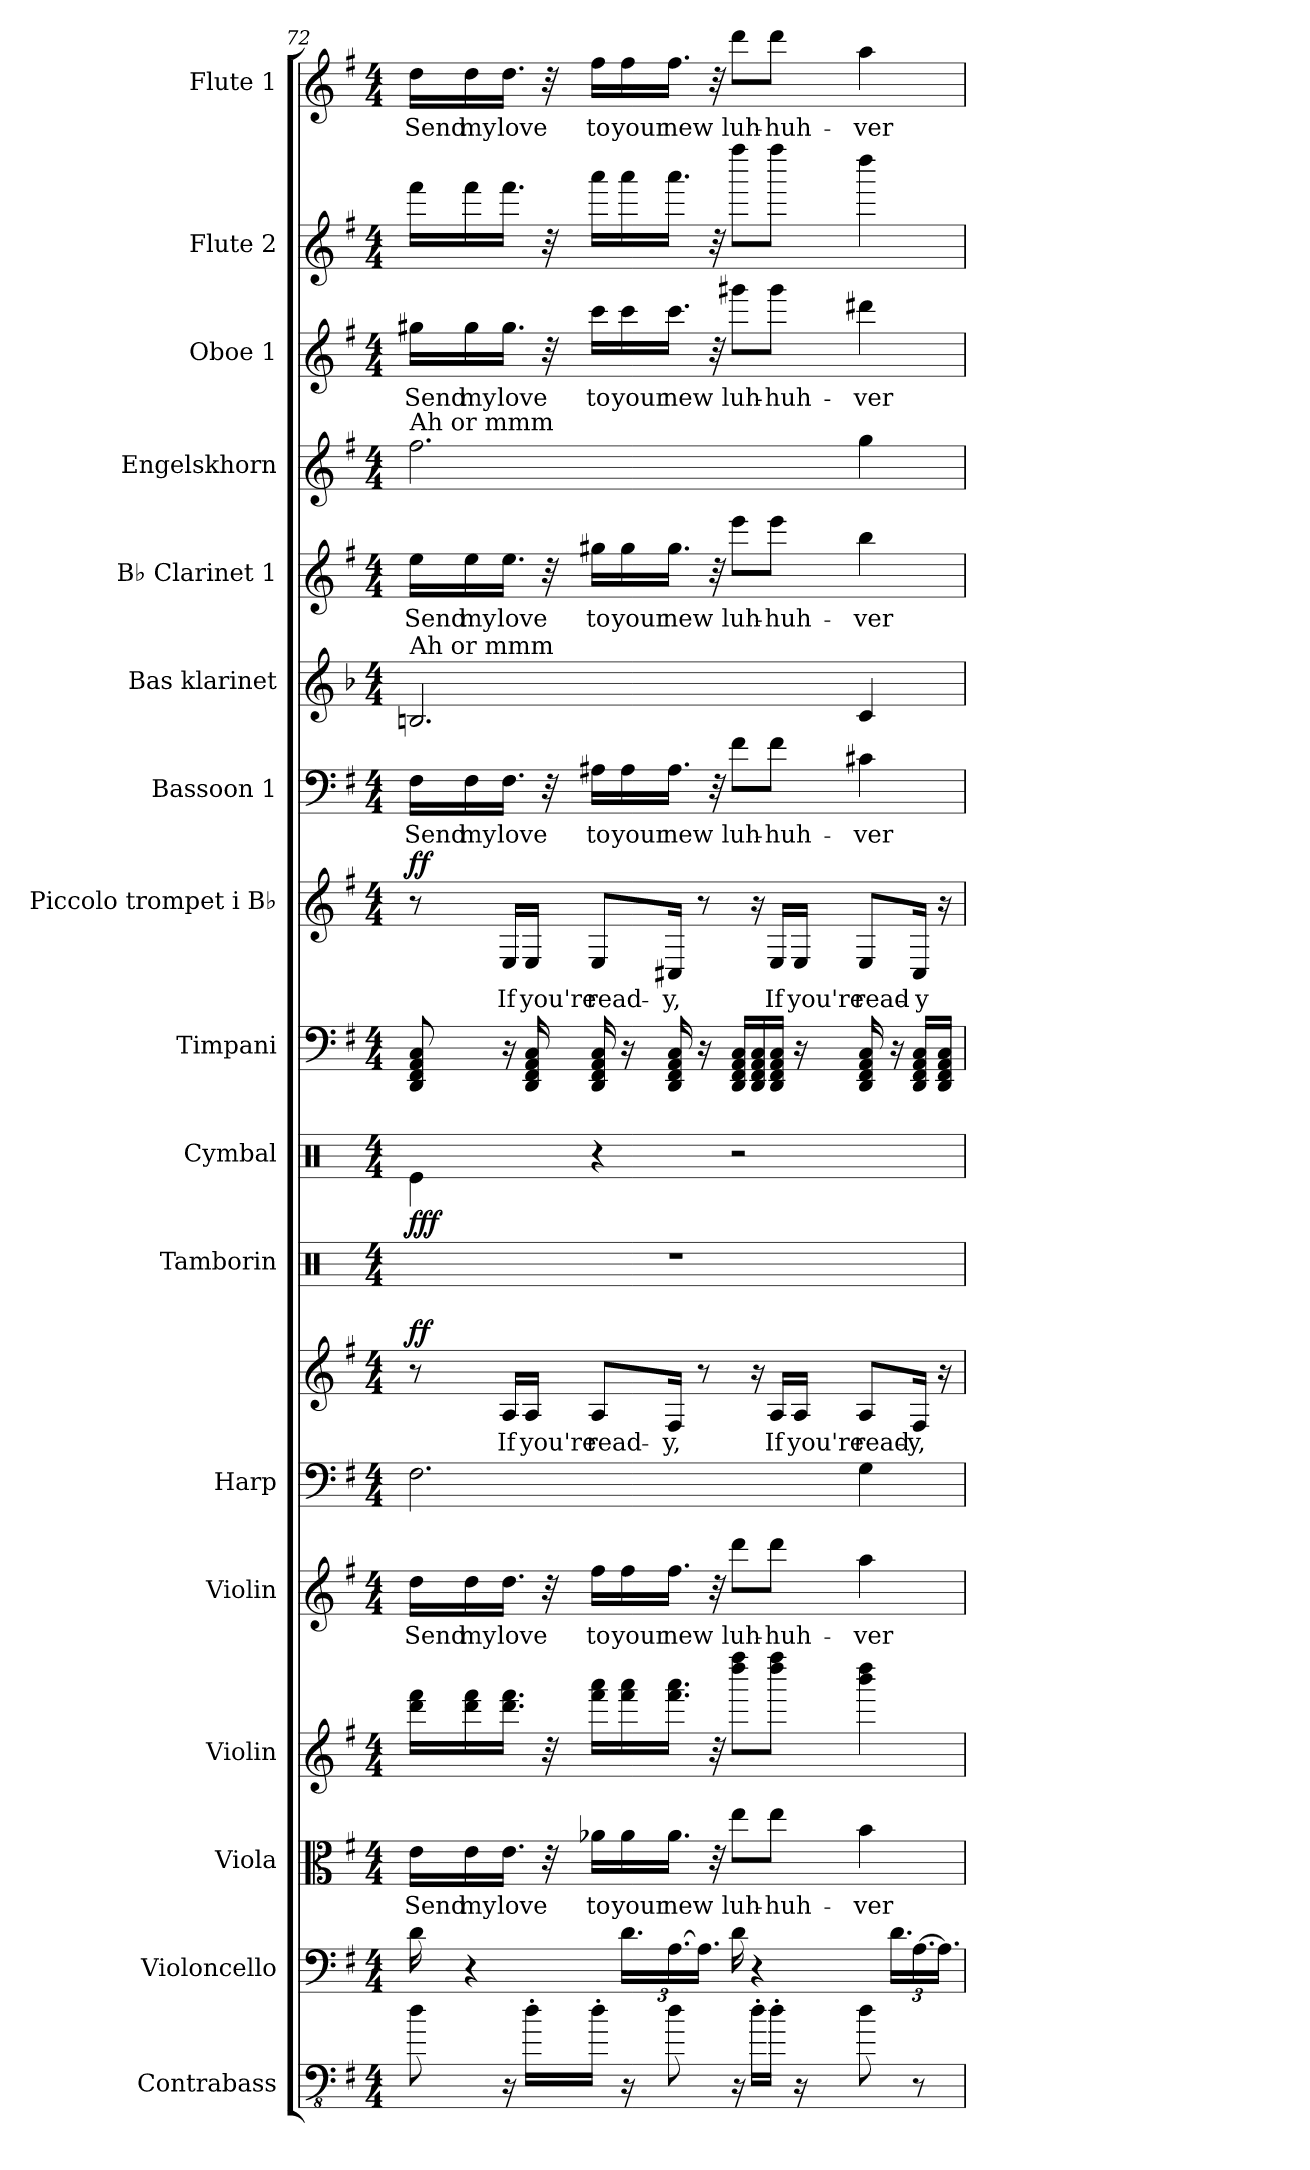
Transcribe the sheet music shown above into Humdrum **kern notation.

**kern	**kern	**kern	**text	**kern	**kern	**text	**kern	**kern	**text	**dynam	**kern	**kern	**dynam	**kern	**kern	**text	**dynam	**kern	**text	**kern	**kern	**text	**kern	**kern	**text	**kern	**kern	**text
*part17	*part16	*part15	*part15	*part14	*part13	*part13	*part12	*part12	*part12	*part12	*part11	*part10	*part10	*part9	*part8	*part8	*part8	*part7	*part7	*part6	*part5	*part5	*part4	*part3	*part3	*part2	*part1	*part1
*staff18	*staff17	*staff16	*staff16	*staff15	*staff14	*staff14	*staff13	*staff12	*staff12	*staff12/13	*staff11	*staff10	*staff10	*staff9	*staff8	*staff8	*staff8	*staff7	*staff7	*staff6	*staff5	*staff5	*staff4	*staff3	*staff3	*staff2	*staff1	*staff1
*I"Contrabass	*I"Violoncello	*I"Viola	*	*I"Violin	*I"Violin	*	*I"Harp	*	*	*	*I"Tamborin	*I"Cymbal	*	*I"Timpani	*I"Piccolo trompet i B♭	*	*	*I"Bassoon 1	*	*I"Bas klarinet	*I"B♭ Clarinet 1	*	*I"Engelskhorn	*I"Oboe 1	*	*I"Flute 2	*I"Flute 1	*
*I'Cb.	*I'Vc.	*I'Vla.	*	*I'Vln.	*I'Vln.	*	*I'Hrp.	*	*	*	*I'Tamb.	*I'Cym.	*	*I'Timp.	*I'P. tpt. i B♭	*	*	*I'Bsn. 1	*	*	*I'B♭ Cl. 1	*	*I'E.horn	*I'Ob. 1	*	*I'Fl. 2	*I'Fl. 1	*
*clefFv4	*clefF4	*clefC3	*	*clefG2	*clefG2	*	*clefF4	*clefG2	*	*	*clefX	*clefX	*	*clefF4	*clefG2	*	*	*clefF4	*	*clefG2	*clefG2	*	*clefG2	*clefG2	*	*clefG2	*clefG2	*
*ITrd7c12	*	*	*	*	*	*	*	*	*	*	*	*	*	*	*ITrd-6c-10	*	*	*	*	*ITrd8c14	*ITrd1c2	*	*ITrd4c7	*	*	*	*	*
*k[f#]	*k[f#]	*k[f#]	*	*k[f#]	*k[f#]	*	*k[f#]	*k[f#]	*	*	*k[]	*k[]	*	*k[f#]	*k[b-]	*	*	*k[f#]	*	*k[b-]	*k[b-]	*	*k[]	*k[f#]	*	*k[f#]	*k[f#]	*
*M4/4	*M4/4	*M4/4	*	*M4/4	*M4/4	*	*M4/4	*M4/4	*	*	*M4/4	*M4/4	*	*M4/4	*M4/4	*	*	*M4/4	*	*M4/4	*M4/4	*	*M4/4	*M4/4	*	*M4/4	*M4/4	*
=72	=72	=72	=72	=72	=72	=72	=72	=72	=72	=72	=72	=72	=72	=72	=72	=72	=72	=72	=72	=72	=72	=72	=72	=72	=72	=72	=72	=72
!	!	!	!	!	!	!	!	!	!	!	!	!	!	!	!	!	!	!	!	!	!	!	!LO:TX:a:t=Ah or mmm	!	!	!	!	!
!	!	!	!	!	!	!	!	!	!	!	!	!	!	!	!	!	!	!	!	!LO:TX:a:t=Ah or mmm	!	!	!	!	!	!	!	!
!	!	!	!	!	!	!	!	!	!	!LO:DY:b	!	!	!LO:DY:b	!	!	!	!LO:DY:b	!	!	!	!	!	!	!	!	!	!	!
8D\	16d\	16e\LL	Send	16ddd\ 16fff#\LL	16dd\LL	Send	2.F#\	8r	.	ff	1r	4Re\	fff	8DD/ 8FF#/ 8AA/ 8C/	8r	.	ff	16F#\LL	Send	2.BBn/	16dd\LL	Send	2.b\	16gg#X\LL	Send	16fff#\LL	16dd\LL	Send
.	4r	16e\	my	16ddd\ 16fff#\	16dd\	my	.	.	.	.	.	.	.	.	.	.	.	16F#\	my	.	16dd\	my	.	16gg#\	my	16fff#\	16dd\	my
16r	.	16.e\JJ	love	16.ddd\ 16.fff#\JJ	16.dd\JJ	love	.	16A/LL	If	.	.	.	.	16r	16d/LL	If	.	16.F#\JJ	love	.	16.dd\JJ	love	.	16.gg#\JJ	love	16.fff#\JJ	16.dd\JJ	love
16D'\LL	.	.	.	.	.	.	.	16A/JJ	you're	.	.	.	.	16DD/ 16FF#/ 16AA/ 16C/	16d/JJ	you're	.	.	.	.	.	.	.	.	.	.	.	.
.	.	32r	.	32r	32r	.	.	.	.	.	.	.	.	.	.	.	.	32r	.	.	32r	.	.	32r	.	32r	32r	.
16D'\JJ	.	16a-X\LL	to	16fff#\ 16aaa\LL	16ff#\LL	to	.	8A/L	read-	.	.	4r	.	16DD/ 16FF#/ 16AA/ 16C/	8d/L	read-	.	16A#X\LL	to	.	16ff#X\LL	to	.	16ccc\LL	to	16aaa\LL	16ff#\LL	to
*	*Xbrackettup	*	*	*	*	*	*	*	*	*	*	*	*	*	*	*	*	*	*	*	*	*	*	*	*	*	*	*
16r	24.d\LL	16a-\	your	16fff#\ 16aaa\	16ff#\	your	.	.	.	.	.	.	.	16r	.	.	.	16A#\	your	.	16ff#\	your	.	16ccc\	your	16aaa\	16ff#\	your
8D\	[24.A\	16.a-\JJ	new	16.fff#\ 16.aaa\JJ	16.ff#\JJ	new	.	16F#/Jk	-y,	.	.	.	.	16DD/ 16FF#/ 16AA/ 16C/	16Bn/Jk	-y,	.	16.A#\JJ	new	.	16.ff#\JJ	new	.	16.ccc\JJ	new	16.aaa\JJ	16.ff#\JJ	new
.	24.A\JJ]	.	.	.	.	.	.	8r	.	.	.	.	.	16r	8r	.	.	.	.	.	.	.	.	.	.	.	.	.
.	.	32r	.	32r	32r	.	.	.	.	.	.	.	.	.	.	.	.	32r	.	.	32r	.	.	32r	.	32r	32r	.
16r	16d\	8ee\L	luh-	8dddd\ 8ffff#\L	8ddd\L	luh-	.	.	.	.	.	2r	.	16DD/ 16FF#/ 16AA/ 16C/LL	.	.	.	8f#\L	luh-	.	8ddd\L	luh-	.	8ggg#X\L	luh-	8ffff#\L	8ddd\L	luh-
16D'\LL	4r	.	.	.	.	.	.	16r	.	.	.	.	.	16DD/ 16FF#/ 16AA/ 16C/	16r	.	.	.	.	.	.	.	.	.	.	.	.	.
16D'\JJ	.	8ee\J	-huh-	8dddd\ 8ffff#\J	8ddd\J	-huh-	.	16A/LL	If	.	.	.	.	16DD/ 16FF#/ 16AA/ 16C/JJ	16d/LL	If	.	8f#\J	-huh-	.	8ddd\J	-huh-	.	8ggg#\J	-huh-	8ffff#\J	8ddd\J	-huh-
16r	.	.	.	.	.	.	.	16A/JJ	you're	.	.	.	.	16r	16d/JJ	you're	.	.	.	.	.	.	.	.	.	.	.	.
8D\	.	4b\	-ver	4bbb\ 4dddd\	4aa\	-ver	4G\	8A/L	read-	.	.	.	.	16DD/ 16FF#/ 16AA/ 16C/	8d/L	read-	.	4c#X\	-ver	4C/	4aa\	-ver	4cc\	4ddd#X\	-ver	4dddd\	4aa\	-ver
.	24.d\LL	.	.	.	.	.	.	.	.	.	.	.	.	16r	.	.	.	.	.	.	.	.	.	.	.	.	.	.
8r	[24.A\	.	.	.	.	.	.	16F#/Jk	-y,	.	.	.	.	16DD/ 16FF#/ 16AA/ 16C/LL	16B/Jk	-y	.	.	.	.	.	.	.	.	.	.	.	.
.	24.A\JJ]	.	.	.	.	.	.	16r	.	.	.	.	.	16DD/ 16FF#/ 16AA/ 16C/JJ	16r	.	.	.	.	.	.	.	.	.	.	.	.	.
=	=	=	=	=	=	=	=	=	=	=	=	=	=	=	=	=	=	=	=	=	=	=	=	=	=	=	=	=
*-	*-	*-	*-	*-	*-	*-	*-	*-	*-	*-	*-	*-	*-	*-	*-	*-	*-	*-	*-	*-	*-	*-	*-	*-	*-	*-	*-	*-
